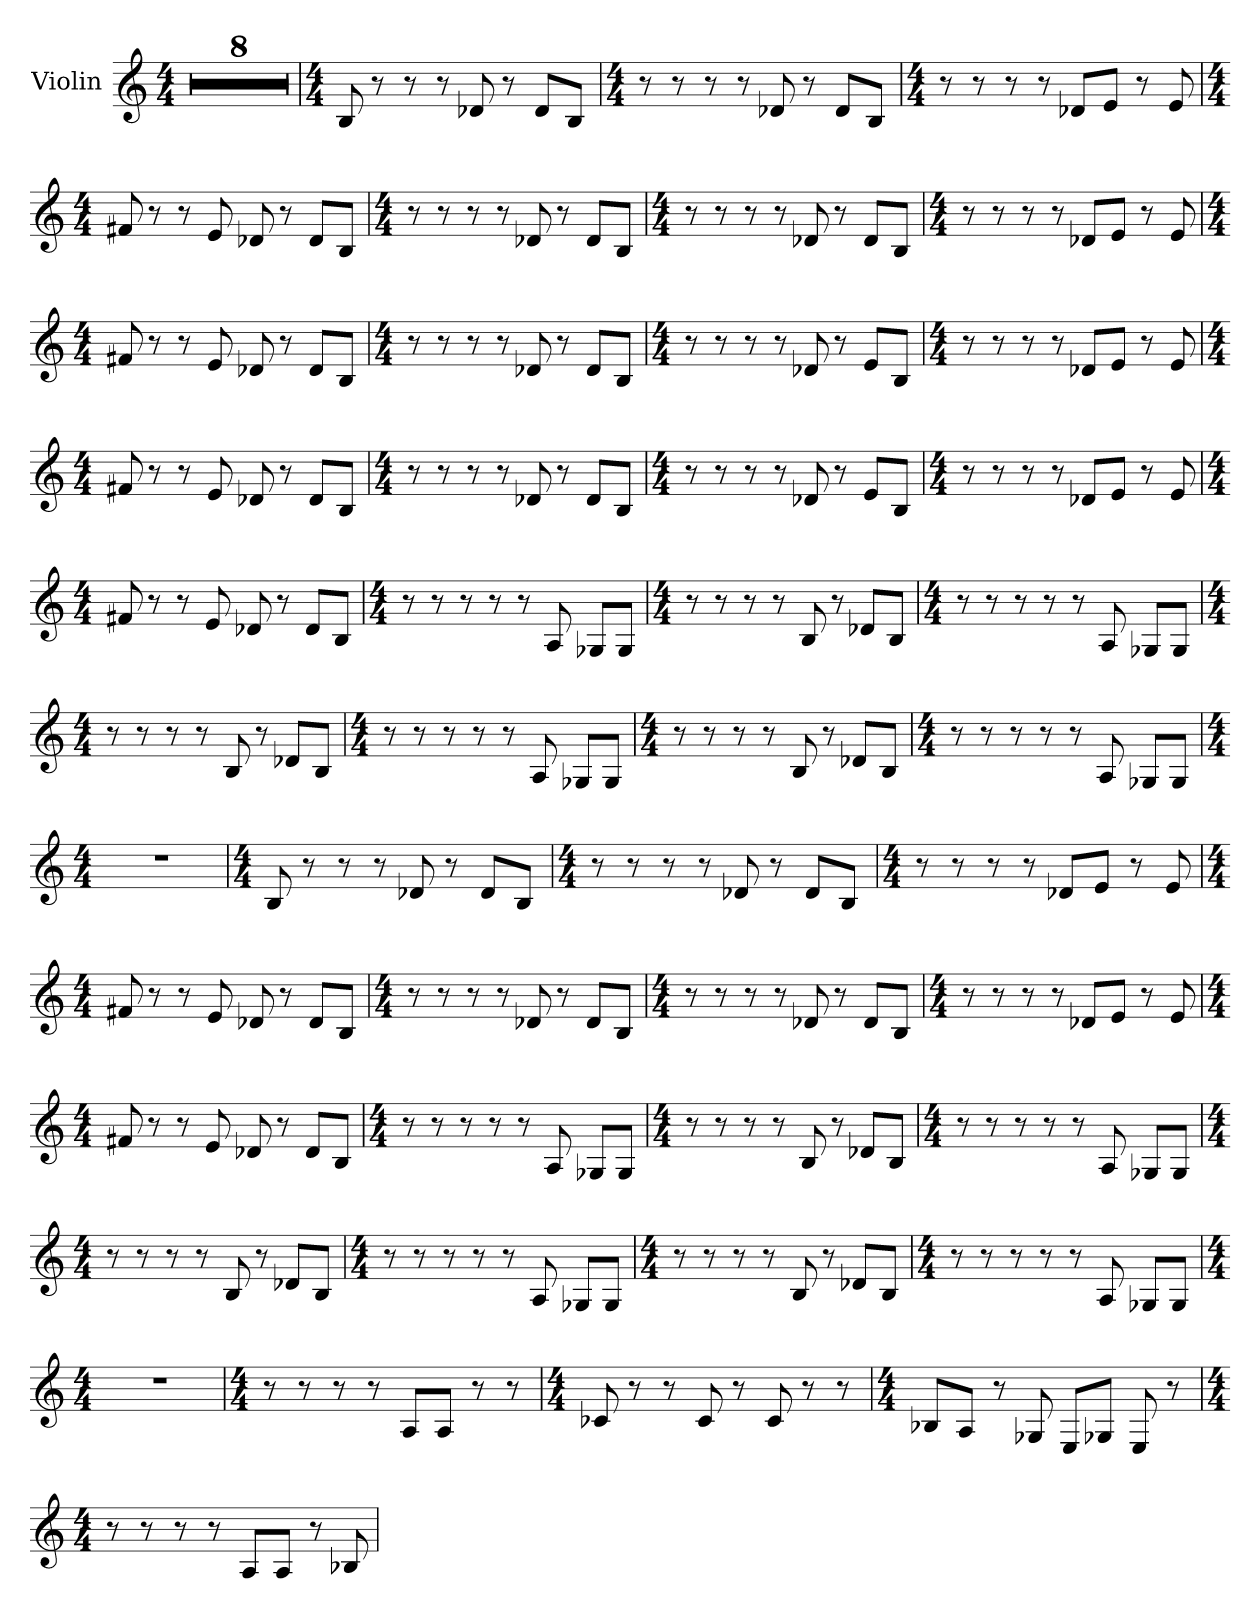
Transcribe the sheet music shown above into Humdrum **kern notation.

**kern
*part1
*staff1
*I"Violin
*I'Vln
*M4/4
=
1r
=
*M4/4
1r
=
*M4/4
1r
=
*M4/4
1r
=
*M4/4
1r
=
*M4/4
1r
=
*M4/4
1r
=
*M4/4
1r
=
*M4/4
8B
8r
8r
8r
8d-X
8r
8d-L
8BJ
=
*M4/4
8r
8r
8r
8r
8d-X
8r
8d-L
8BJ
=
*M4/4
8r
8r
8r
8r
8d-XL
8eJ
8r
8e
=
*M4/4
8f#X
8r
8r
8e
8d-X
8r
8d-L
8BJ
=
*M4/4
8r
8r
8r
8r
8d-X
8r
8d-L
8BJ
=
*M4/4
8r
8r
8r
8r
8d-X
8r
8d-L
8BJ
=
*M4/4
8r
8r
8r
8r
8d-XL
8eJ
8r
8e
=
*M4/4
8f#X
8r
8r
8e
8d-X
8r
8d-L
8BJ
=
*M4/4
8r
8r
8r
8r
8d-X
8r
8d-L
8BJ
=
*M4/4
8r
8r
8r
8r
8d-X
8r
8eL
8BJ
=
*M4/4
8r
8r
8r
8r
8d-XL
8eJ
8r
8e
=
*M4/4
8f#X
8r
8r
8e
8d-X
8r
8d-L
8BJ
=
*M4/4
8r
8r
8r
8r
8d-X
8r
8d-L
8BJ
=
*M4/4
8r
8r
8r
8r
8d-X
8r
8eL
8BJ
=
*M4/4
8r
8r
8r
8r
8d-XL
8eJ
8r
8e
=
*M4/4
8f#X
8r
8r
8e
8d-X
8r
8d-L
8BJ
=
*M4/4
8r
8r
8r
8r
8r
8A
8G-XL
8G-J
=
*M4/4
8r
8r
8r
8r
8B
8r
8d-XL
8BJ
=
*M4/4
8r
8r
8r
8r
8r
8A
8G-XL
8G-J
=
*M4/4
8r
8r
8r
8r
8B
8r
8d-XL
8BJ
=
*M4/4
8r
8r
8r
8r
8r
8A
8G-XL
8G-J
=
*M4/4
8r
8r
8r
8r
8B
8r
8d-XL
8BJ
=
*M4/4
8r
8r
8r
8r
8r
8A
8G-XL
8G-J
=
*M4/4
1r
=
*M4/4
8B
8r
8r
8r
8d-X
8r
8d-L
8BJ
=
*M4/4
8r
8r
8r
8r
8d-X
8r
8d-L
8BJ
=
*M4/4
8r
8r
8r
8r
8d-XL
8eJ
8r
8e
=
*M4/4
8f#X
8r
8r
8e
8d-X
8r
8d-L
8BJ
=
*M4/4
8r
8r
8r
8r
8d-X
8r
8d-L
8BJ
=
*M4/4
8r
8r
8r
8r
8d-X
8r
8d-L
8BJ
=
*M4/4
8r
8r
8r
8r
8d-XL
8eJ
8r
8e
=
*M4/4
8f#X
8r
8r
8e
8d-X
8r
8d-L
8BJ
=
*M4/4
8r
8r
8r
8r
8r
8A
8G-XL
8G-J
=
*M4/4
8r
8r
8r
8r
8B
8r
8d-XL
8BJ
=
*M4/4
8r
8r
8r
8r
8r
8A
8G-XL
8G-J
=
*M4/4
8r
8r
8r
8r
8B
8r
8d-XL
8BJ
=
*M4/4
8r
8r
8r
8r
8r
8A
8G-XL
8G-J
=
*M4/4
8r
8r
8r
8r
8B
8r
8d-XL
8BJ
=
*M4/4
8r
8r
8r
8r
8r
8A
8G-XL
8G-J
=
*M4/4
1r
=
*M4/4
8r
8r
8r
8r
8AL
8AJ
8r
8r
=
*M4/4
8c-X
8r
8r
8c-
8r
8c-
8r
8r
=
*M4/4
8B-XL
8AJ
8r
8G-X
8EL
8G-XJ
8E
8r
=
*M4/4
8r
8r
8r
8r
8AL
8AJ
8r
8B-X
=
*-
